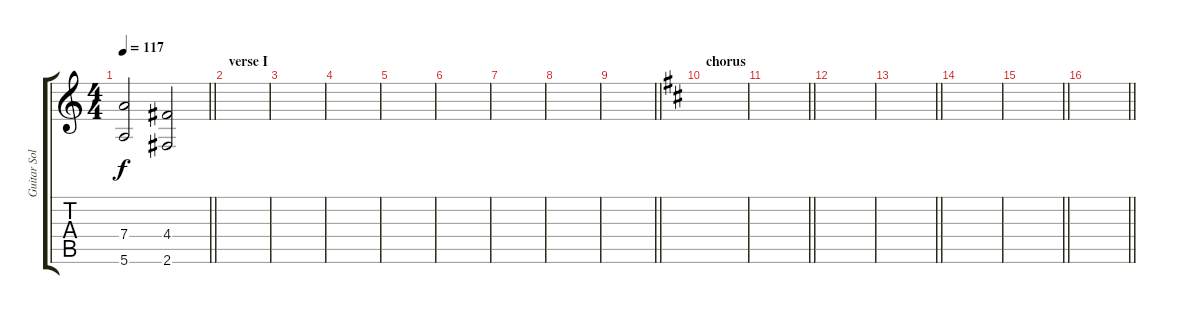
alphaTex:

\track ("Guitar Solo 2" "Guitar Sol") {instrument overdrivenguitar}
\staff {score tabs}
\tuning (E4 B3 G3 D3 A2 E2) {hide}
\ts (4 4)
\tempo 117
\clef g2
\barLineRight lightlight
\ks c
(7.4 5.6).2{dy f} (4.4 2.6).2 |
\section ("" "verse I")
|
|
|
|
|
|
|
\barLineRight lightlight
|
\section ("" "chorus")
\ks d
|
\barLineRight lightlight
|
|
\barLineRight lightlight
|
|
\barLineRight lightlight
|
\barLineRight lightlight
